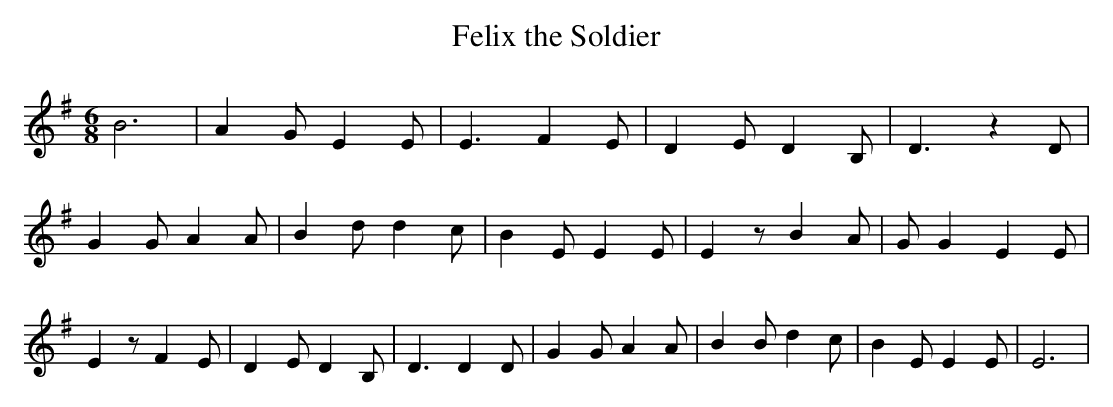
X:1
T:Felix the Soldier
M:6/8
L:1/4
K:G
 B3| A G/2 E E/2| E3/2 F E/2| D E/2 D B,/2| D3/2 z D/2| G G/2 A A/2|\
 B d/2 d c/2| B E/2 E E/2| E z/2 B A/2| G/2 G E E/2| E z/2 F E/2| D E/2 D B,/2|\
 D3/2 D D/2| G G/2 A A/2| B B/2 d c/2| B E/2 E E/2| E3|
